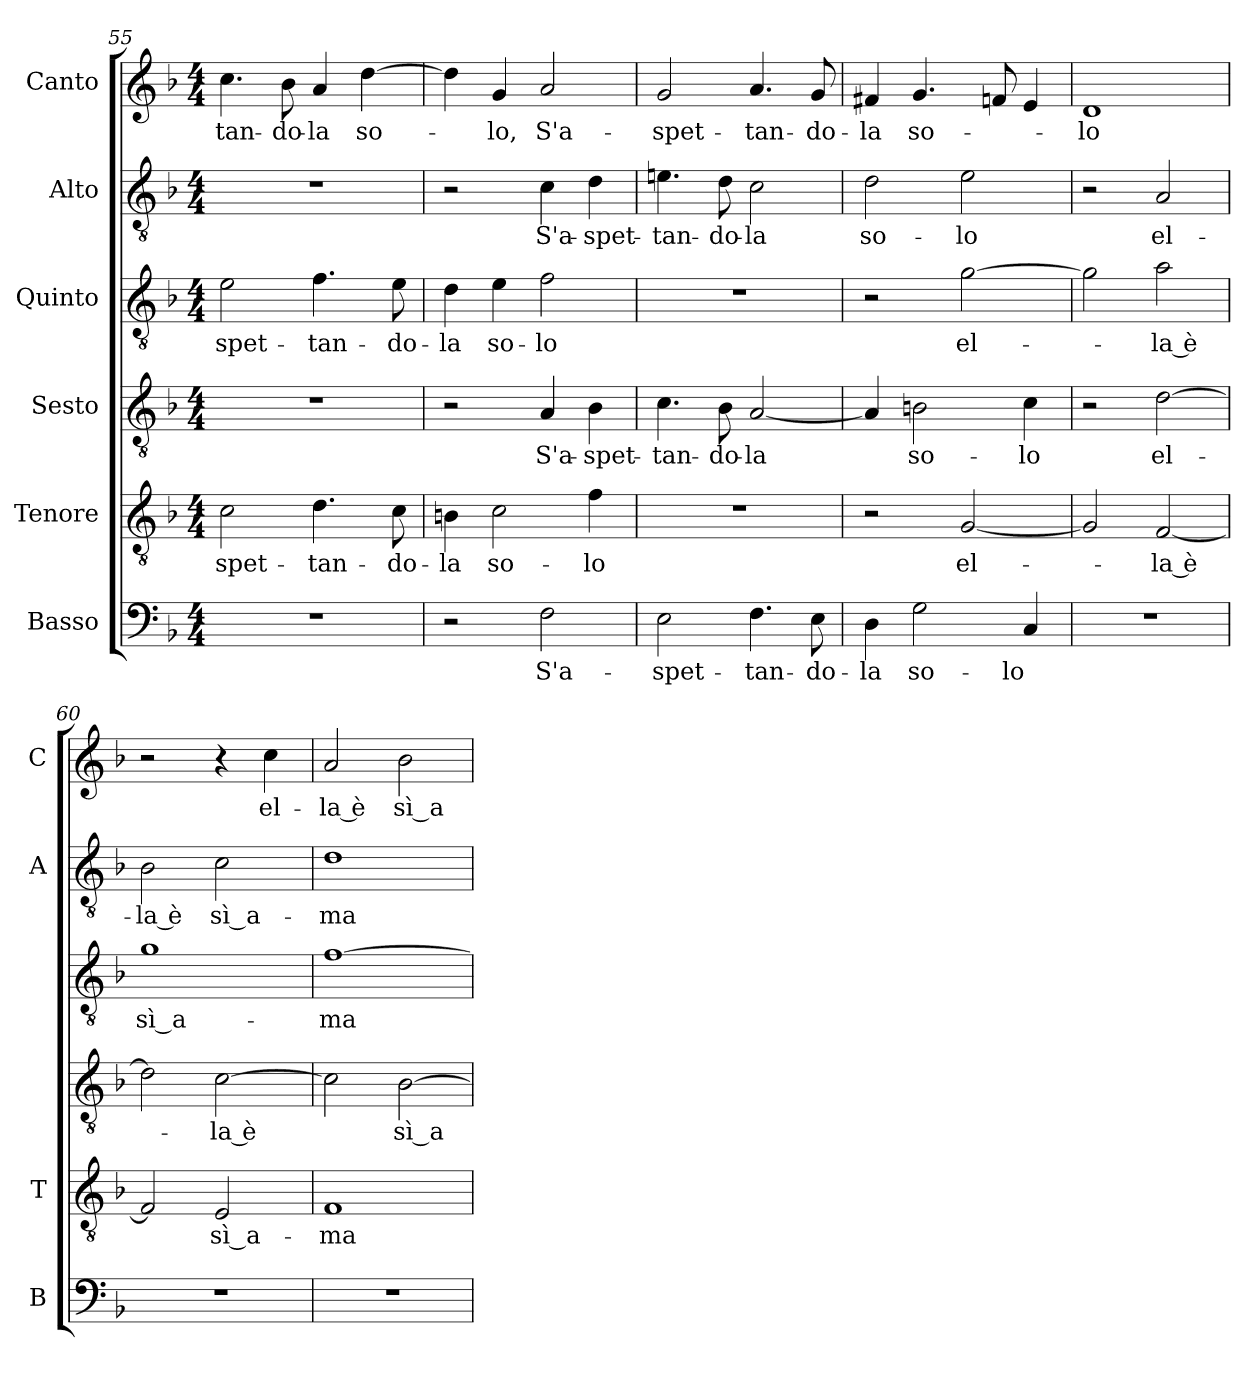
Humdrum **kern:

**kern	**text	**kern	**text	**kern	**text	**kern	**text	**kern	**text	**kern	**text
*part6	*part6	*part5	*part5	*part4	*part4	*part3	*part3	*part2	*part2	*part1	*part1
*staff6	*staff6	*staff5	*staff5	*staff4	*staff4	*staff3	*staff3	*staff2	*staff2	*staff1	*staff1
*I"Basso	*	*I"Tenore	*	*I"Sesto	*	*I"Quinto	*	*I"Alto	*	*I"Canto	*
*I'B	*	*I'T	*	*	*	*	*	*I'A	*	*I'C	*
*clefF4	*	*clefGv2	*	*clefGv2	*	*clefGv2	*	*clefGv2	*	*clefG2	*
*k[b-]	*	*k[b-]	*	*k[b-]	*	*k[b-]	*	*k[b-]	*	*k[b-]	*
*F:	*	*F:	*	*F:	*	*F:	*	*F:	*	*F:	*
*M4/4	*	*M4/4	*	*M4/4	*	*M4/4	*	*M4/4	*	*M4/4	*
=55	=55	=55	=55	=55	=55	=55	=55	=55	=55	=55	=55
!	!	!	!LO:LY:b	!	!	!	!	!	!	!	!
!	!	!	!	!	!	!	!LO:LY:b	!	!	!	!
!	!	!	!	!	!	!	!	!	!	!	!LO:LY:b
1r	.	2c\	-spet-	1r	.	2e\	-spet-	1r	.	4.cc\	-tan-
!	!	!	!	!	!	!	!	!	!	!	!LO:LY:b
.	.	.	.	.	.	.	.	.	.	8b-\	-do-
!	!	!	!LO:LY:b	!	!	!	!	!	!	!	!
!	!	!	!	!	!	!	!LO:LY:b	!	!	!	!
!	!	!	!	!	!	!	!	!	!	!	!LO:LY:b
.	.	4.d\	-tan-	.	.	4.f\	-tan-	.	.	4a/	-la
!	!	!	!	!	!	!	!	!	!	!	!LO:LY:b
.	.	.	.	.	.	.	.	.	.	[4dd\	so-
!	!	!	!LO:LY:b	!	!	!	!	!	!	!	!
!	!	!	!	!	!	!	!LO:LY:b	!	!	!	!
.	.	8c\	-do-	.	.	8e\	-do-	.	.	.	.
=56	=56	=56	=56	=56	=56	=56	=56	=56	=56	=56	=56
!	!	!	!LO:LY:b	!	!	!	!	!	!	!	!
!	!	!	!	!	!	!	!LO:LY:b	!	!	!	!
2r	.	4Bn\	-la	2r	.	4d\	-la	2r	.	4dd\]	.
!	!	!	!LO:LY:b	!	!	!	!	!	!	!	!
!	!	!	!	!	!	!	!LO:LY:b	!	!	!	!
!	!	!	!	!	!	!	!	!	!	!	!LO:LY:b
.	.	2c\	so-	.	.	4e\	so-	.	.	4g/	-lo,
!	!LO:LY:b	!	!	!	!	!	!	!	!	!	!
!	!	!	!	!	!LO:LY:b	!	!	!	!	!	!
!	!	!	!	!	!	!	!LO:LY:b	!	!	!	!
!	!	!	!	!	!	!	!	!	!LO:LY:b	!	!
!	!	!	!	!	!	!	!	!	!	!	!LO:LY:b
2F\	S'a-	.	.	4A/	S'a-	2f\	-lo	4c\	S'a-	2a/	S'a-
!	!	!	!LO:LY:b	!	!	!	!	!	!	!	!
!	!	!	!	!	!LO:LY:b	!	!	!	!	!	!
!	!	!	!	!	!	!	!	!	!LO:LY:b	!	!
.	.	4f\	-lo	4B-\	-spet-	.	.	4d\	-spet-	.	.
=57	=57	=57	=57	=57	=57	=57	=57	=57	=57	=57	=57
!	!LO:LY:b	!	!	!	!	!	!	!	!	!	!
!	!	!	!	!	!LO:LY:b	!	!	!	!	!	!
!	!	!	!	!	!	!	!	!	!LO:LY:b	!	!
!	!	!	!	!	!	!	!	!	!	!	!LO:LY:b
2E\	-spet-	1r	.	4.c\	-tan-	1r	.	4.eni\	-tan-	2g/	-spet-
!	!	!	!	!	!LO:LY:b	!	!	!	!	!	!
!	!	!	!	!	!	!	!	!	!LO:LY:b	!	!
.	.	.	.	8B-\	-do-	.	.	8d\	-do-	.	.
!	!LO:LY:b	!	!	!	!	!	!	!	!	!	!
!	!	!	!	!	!LO:LY:b	!	!	!	!	!	!
!	!	!	!	!	!	!	!	!	!LO:LY:b	!	!
!	!	!	!	!	!	!	!	!	!	!	!LO:LY:b
4.F\	-tan-	.	.	[2A/	-la	.	.	2c\	-la	4.a/	-tan-
!	!LO:LY:b	!	!	!	!	!	!	!	!	!	!
!	!	!	!	!	!	!	!	!	!	!	!LO:LY:b
8E\	-do-	.	.	.	.	.	.	.	.	8g/	-do-
=58	=58	=58	=58	=58	=58	=58	=58	=58	=58	=58	=58
!	!LO:LY:b	!	!	!	!	!	!	!	!	!	!
!	!	!	!	!	!	!	!	!	!LO:LY:b	!	!
!	!	!	!	!	!	!	!	!	!	!	!LO:LY:b
4D\	-la	2r	.	4A/]	.	2r	.	2d\	so-	4f#X/	-la
!	!LO:LY:b	!	!	!	!	!	!	!	!	!	!
!	!	!	!	!	!LO:LY:b	!	!	!	!	!	!
!	!	!	!	!	!	!	!	!	!	!	!LO:LY:b
2G\	so-	.	.	2Bn\	so-	.	.	.	.	4.g/	so-
!	!	!	!LO:LY:b	!	!	!	!	!	!	!	!
!	!	!	!	!	!	!	!LO:LY:b	!	!	!	!
!	!	!	!	!	!	!	!	!	!LO:LY:b	!	!
.	.	[2G/	el-	.	.	[2g\	el-	2e\	-lo	.	.
.	.	.	.	.	.	.	.	.	.	8fn/	.
!	!LO:LY:b	!	!	!	!	!	!	!	!	!	!
!	!	!	!	!	!LO:LY:b	!	!	!	!	!	!
4C/	-lo	.	.	4c\	-lo	.	.	.	.	4e/	.
=59	=59	=59	=59	=59	=59	=59	=59	=59	=59	=59	=59
!	!	!	!	!	!	!	!	!	!	!	!LO:LY:b
1r	.	2G/]	.	2r	.	2g\]	.	2r	.	1d	-lo
!	!	!	!LO:LY:b	!	!	!	!	!	!	!	!
!	!	!	!	!	!LO:LY:b	!	!	!	!	!	!
!	!	!	!	!	!	!	!LO:LY:b	!	!	!	!
!	!	!	!	!	!	!	!	!	!LO:LY:b	!	!
.	.	[2F/	-la è	[2d\	el-	2a\	-la è	2A/	el-	.	.
=60	=60	=60	=60	=60	=60	=60	=60	=60	=60	=60	=60
!	!	!	!	!	!	!	!LO:LY:b	!	!	!	!
!	!	!	!	!	!	!	!	!	!LO:LY:b	!	!
1r	.	2F/]	.	2d\]	.	1g	sì a-	2B-\	-la è	2r	.
!	!	!	!LO:LY:b	!	!	!	!	!	!	!	!
!	!	!	!	!	!LO:LY:b	!	!	!	!	!	!
!	!	!	!	!	!	!	!	!	!LO:LY:b	!	!
.	.	2E/	sì a-	[2c\	-la è	.	.	2c\	sì a-	4r	.
!	!	!	!	!	!	!	!	!	!	!	!LO:LY:b
.	.	.	.	.	.	.	.	.	.	4cc\	el-
!!LO:LB:g=z
=61	=61	=61	=61	=61	=61	=61	=61	=61	=61	=61	=61
!	!	!	!LO:LY:b	!	!	!	!	!	!	!	!
!	!	!	!	!	!	!	!LO:LY:b	!	!	!	!
!	!	!	!	!	!	!	!	!	!LO:LY:b	!	!
!	!	!	!	!	!	!	!	!	!	!	!LO:LY:b
1r	.	1F	-ma-	2c\]	.	[1f	-ma-	1d	-ma-	2a/	-la è
!	!	!	!	!	!LO:LY:b	!	!	!	!	!	!
!	!	!	!	!	!	!	!	!	!	!	!LO:LY:b
.	.	.	.	[2B-\	sì a-	.	.	.	.	2b-\	sì a-
=	=	=	=	=	=	=	=	=	=	=	=
*-	*-	*-	*-	*-	*-	*-	*-	*-	*-	*-	*-
